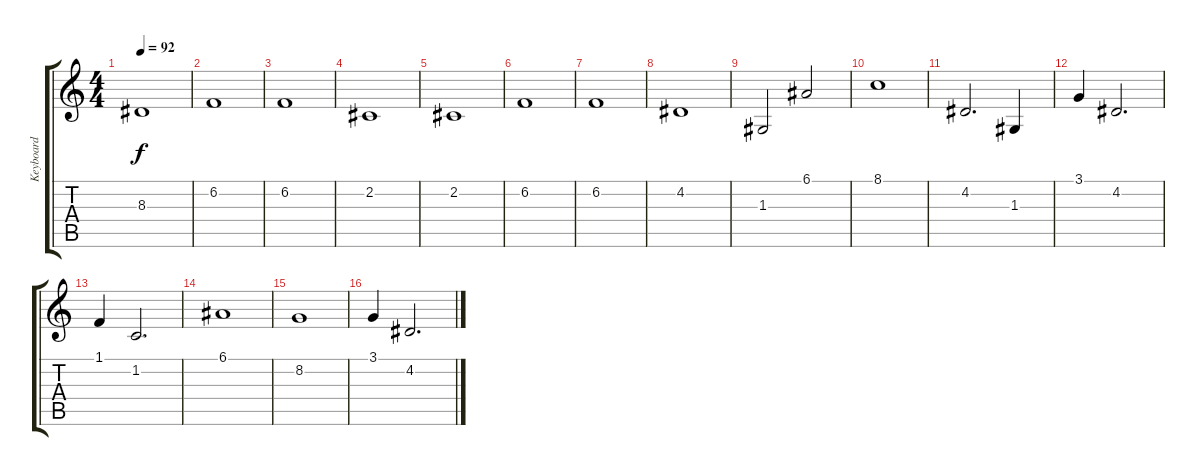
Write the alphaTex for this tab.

\track ("Keyboard" "Keyboard") {instrument stringensemble1}
\staff {score tabs}
\tuning (E4 B3 G3 D3 A2 E2) {hide}
\ts (4 4)
\tempo 92
\clef g2
\ks c
8.3{t}.1{dy f} |
6.2.1 |
6.2.1 |
2.2.1 |
2.2.1 |
6.2.1 |
6.2.1 |
4.2.1 |
1.3.2 6.1.2 |
8.1.1 |
4.2.2{d} 1.3.4 |
3.1.4 4.2.2{d} |
1.1.4 1.2.2{d} |
6.1.1 |
8.2.1 |
3.1.4 4.2.2{d}
